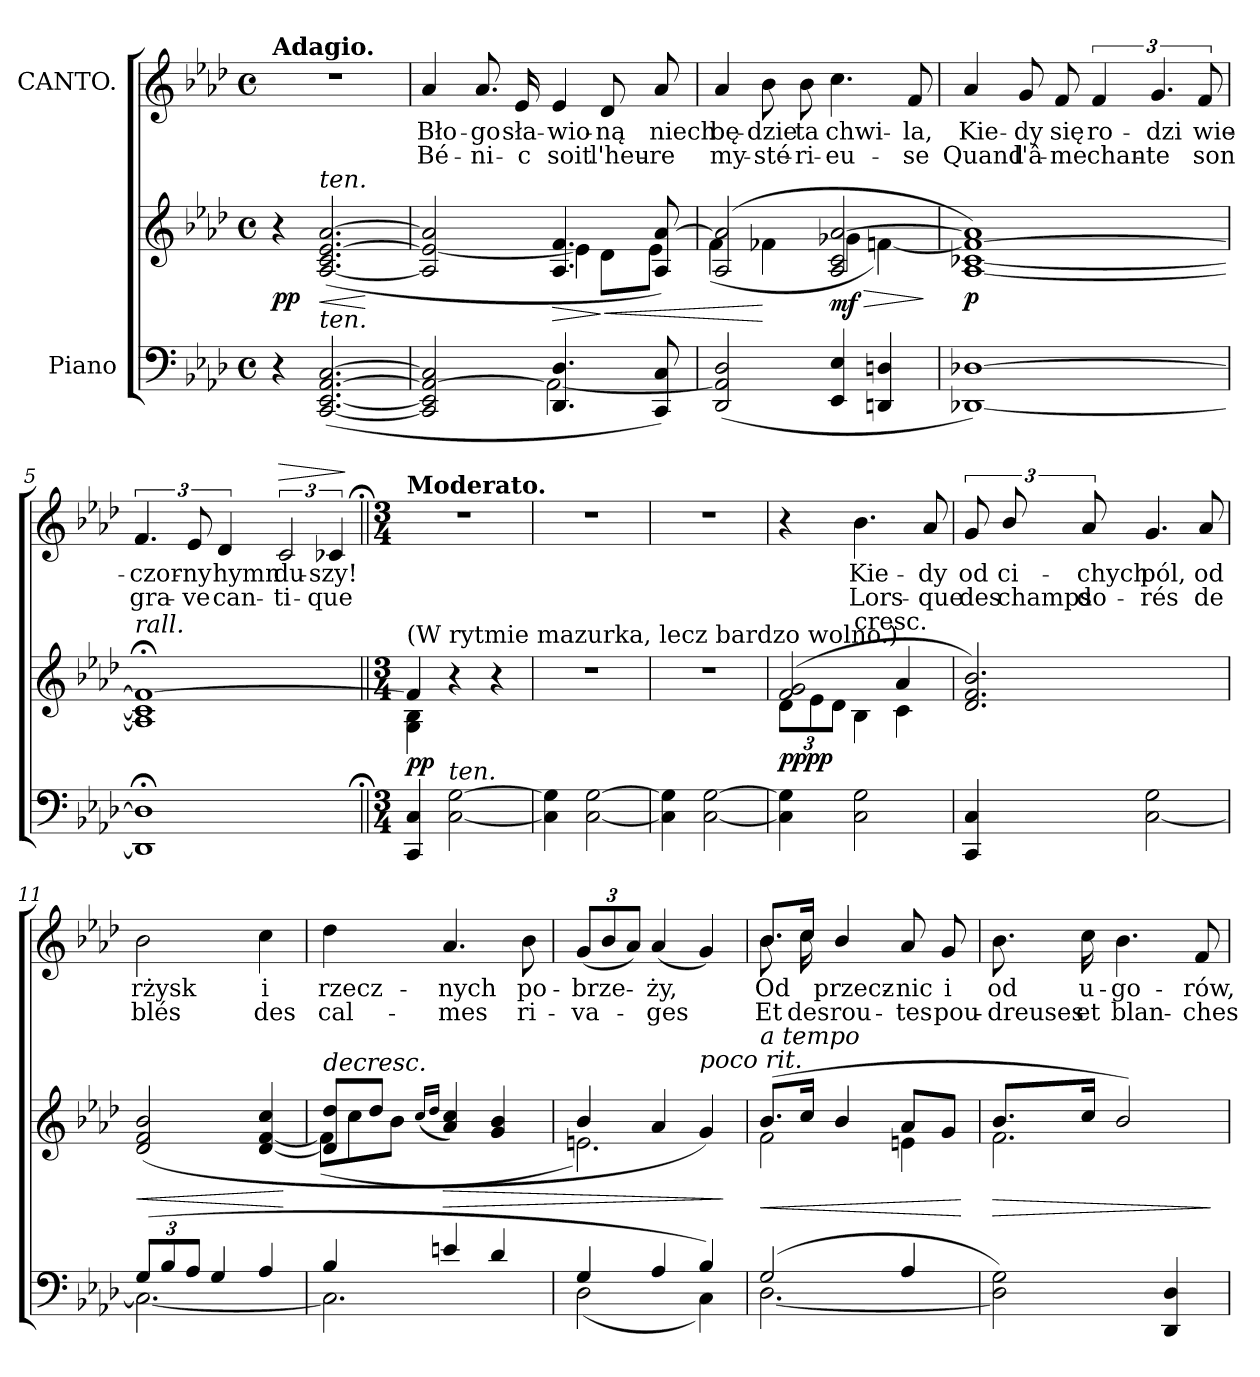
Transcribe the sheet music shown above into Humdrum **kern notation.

**kern	**kern	**dynam	**kern	**text	**text	**dynam
*part2	*part2	*part2	*part1	*part1	*part1	*part1
*staff3	*staff2	*staff2/3	*staff1	*staff1	*staff1	*staff1
*I"Piano	*	*	*I"CANTO.	*	*	*
*clefF4	*clefG2	*	*clefG2	*	*	*
*k[b-e-a-d-]	*k[b-e-a-d-]	*	*k[b-e-a-d-]	*	*	*
*A-:	*A-:	*	*A-:	*	*	*
*M4/4	*M4/4	*	*M4/4	*	*	*
*met(c)	*met(c)	*	*met(c)	*	*	*
=1	=1	=1	=1	=1	=1	=1
!	!	!	!LO:TX:a:B:t=Adagio.	!	!	!
4r	4r	pp	1r	.	.	.
!	!LO:TX:a:i:t=ten.	!	!	!	!	!
!LO:TX:a:i:t=ten.	!	!	!	!	!	!
([2.CC/ [2.EE-/ [2.AA-/ [2.C/	(>[2.A-/ 2.c/ [>2.e-/ [2.a-/	<	.	.	.	.
.	.	[ ]	.	.	.	.
=2	=2	=2	=2	=2	=2	=2
*^	*^	*	*	*	*	*
2CC]/ 2EE-]/ 2AA-_>/ 2C]/	2ryy	2A-]/ 2e-_/ 2a-]/	2ryy	]	4a-/	Bło-	Bé-	.
.	.	.	.	.	8.a-/	-go	-ni-	.
.	.	.	.	.	16e-/	sła-	-c	.
4.DD-/ 4.D-/	2AA-\_	4.A-/ 4.f/	4e-\]	>	4e-/	-wio-	soit	.
.	.	.	8d-\L	] <	8d-/	-ną	l'heu-	.
8CC/ 8C/)	.	8A-/ [8a-/)	8e-\J	.	8a-/	niech	-re	.
*v	*v	*	*	*	*	*	*	*
=3	=3	=3	=3	=3	=3	=3	=3
(2DD-/ 2AA-]/ 2D-/	(2A-/ 2a-]/	(4f\	.	4a-/	bę-	my-	.
.	.	4f-X\	[	8b-\	-dzie	-sté-	.
.	.	.	.	8b-\	ta	-ri-	.
4EE-/ 4E-/	2A-/ 2c/ [2a-/	4g-X\	> mf	4.cc\	chwi-	-eu-	.
4DDn/ 4Dn/	.	[4fn\)	.	.	.	.	.
.	.	.	.	8f/	-la,	-se	.
*	*v	*v	*	*	*	*	*
.	.	]	.	.	.	.
=4	=4	=4	=4	=4	=4	=4
[1DD-X [1D-X)	[1A- [1c-X 1f_ 1a-])	p	4a-/	Kie-	Quand	.
.	.	.	8g/	-dy	l'â-	.
.	.	.	8f/	się	-me	.
.	.	.	6f/	ro-	chan-	.
.	.	.	6.g/	-dzi	-te	.
.	.	.	12f/	wie-	son	.
=5	=5	=5	=5	=5	=5	=5
!	!LO:TX:a:i:t=rall.	!	!	!	!	!
1DD-];< 1D-];<	1A-];< 1c-];< 1f_;<	.	6.f/	-czor-	gra-	.
.	.	.	12e-/	-ny	-ve	.
.	.	.	6d-/	hymn	can-	.
!	!	!	!	!	!	!LO:HP:a
.	.	.	3c/	du-	-ti-	>
.	.	.	6c-X/	-szy!	-que	.
.	.	.	.	.	.	]
=6||;	=6||	=6||;	=6||;	=6||;	=6||;	=6||;
*M3/4	*M3/4	*	*M3/4	*	*	*
*	*^	*	*	*	*	*
!	!	!	!	!LO:TX:a:B:t=Moderato.	!	!	!
!	!LO:TX:a:t=(W rytmie mazurka, lecz bardzo wolno.)	!	!	!	!	!	!
4CC/ 4C/	4f/]	4G\ 4B-\	pp	2.r	.	.	.
!LO:TX:a:i:t=ten.	!	!	!	!	!	!	!
[2C\ [2G\	4r	4ryy	.	.	.	.	.
.	4r	4ryy	.	.	.	.	.
*	*v	*v	*	*	*	*	*
=7	=7	=7	=7	=7	=7	=7
4C]\ 4G]\	2.r	.	2.r	.	.	.
[2C\ [2G\	.	.	.	.	.	.
=8	=8	=8	=8	=8	=8	=8
4C]\ 4G]\	2.r	.	2.r	.	.	.
[2C\ [2G\	.	.	.	.	.	.
=9	=9	=9	=9	=9	=9	=9
*	*^	*	*	*	*	*
4C]\ 4G]\	(2f/ 2g/	12d-\L	pp pp	4r	.	.	.
.	.	12e-\	.	.	.	.	.
.	.	12d-\J	.	.	.	.	.
!	!	!LO:TX:a:t=cresc.	!	!	!	!	!
2C\ 2G\	.	4B-\	.	4.b-\	Kie-	Lors-	.
.	4a-/	4c\	.	.	.	.	.
.	.	.	.	8a-/	-dy	-que	.
*	*v	*v	*	*	*	*	*
=10	=10	=10	=10	=10	=10	=10
4CC/ 4C/	2.d-/ 2.f/ 2.b-/)	.	12g/	od	des	.
.	.	.	12b-/	ci-	champs	.
.	.	.	12a-/	-chych	do-	.
[2C\ 2G\	.	.	4.g/	pól,	-rés	.
.	.	.	8a-/	od	de	.
=11	=11	=11	=11	=11	=11	=11
*^	*	*	*	*	*	*
(12G/L	2.C\_	(>2d-/ 2f/ 2b-/	<	2b-\	rżysk	blés	.
12B-/	.	.	.	.	.	.	.
12A-/J	.	.	.	.	.	.	.
4G/	.	.	.	.	.	.	.
4A-/	.	[4d-/ [4f/ 4cc/	.	4cc\	i	des	.
*v	*v	*	*	*	*	*	*
.	.	[	.	.	.	.
=12	=12	=12	=12	=12	=12	=12
*^	*^	*	*	*	*	*
*	*	*	*Xtuplet	*	*	*	*	*
!	!	!	!	!LO:HP:a	!	!	!	!
4B-/	2.C\]	8d-]/ 8dd-/L	(12f\L]	>	4dd-\	rzecz-	cal-	.
.	.	.	12cc\	.	.	.	.	.
.	.	8dd-/J	.	.	.	.	.	.
.	.	.	12b-\J	.	.	.	.	.
.	.	(<16qqcc/LL	.	.	.	.	.	.
.	.	16qqdd-/JJ	.	.	.	.	.	.
4en/	.	4a-/ 4cc/)	4rFyy	>	4.a-/	-nych	-mes	.
4d-/	.	4g/ 4b-/	4ryy	.	.	.	.	.
.	.	.	.	.	8b-\	po-	ri-	.
=13	=13	=13	=13	=13	=13	=13	=13	=13
4G/	(2D-\	4b-/	2.en\)	.	(12g/L	-brze-	-va-	.
.	.	.	.	.	12b-/	.	.	.
.	.	.	.	.	12a-/J)	.	.	.
4A-/	.	4a-/	.	.	(4a-/	-ży,	-ges	.
!	!	!LO:TX:a:i:t=poco rit.	!	!	!	!	!	!
4B-/)	4C\)	4g/)	.	.	4g/)	.	.	.
*v	*v	*	*	*	*	*	*	*
*	*v	*v	*	*	*	*	*
.	.	] ]	.	.	.	.
=14	=14	=14	=14	=14	=14	=14
*^	*^	*	*^	*	*	*
!	!	!LO:TX:a:i:t=a tempo	!	!	!	!	!	!	!
(2G/	[2.D-\	(8.b-/L	2f\	<	8.b-/L	8.b-\	Od	Et	.
.	.	16cc/Jk	.	.	16cc/Jk	16cc\	.	des	.
.	.	4b-/	.	.	4b-/	4ryy	przecz-	rou-	.
4A-/	.	8a-/L	4en\	.	8a-/	8ryy	-nic	-tes	.
.	.	8g/J	.	.	8g/	8ryy	i	pou-	.
*v	*v	*	*	*	*v	*v	*	*	*
*	*v	*v	*	*	*	*	*
.	.	[	.	.	.	.
=15	=15	=15	=15	=15	=15	=15
*	*^	*	*	*	*	*
2D-]\ 2G\)	8.b-/L	2.f\	>	8.b-\	od	-dreuses	.
.	16cc/Jk	.	.	16cc\	u-	et	.
.	2b-/)	.	.	4.b-\	-go-	blan-	.
4DD-/ 4D-/	.	.	.	.	.	.	.
.	.	.	.	8f/	-rów,	-ches	.
*	*v	*v	*	*	*	*	*
.	.	]	.	.	.	.
=	=	=	=	=	=	=
*-	*-	*-	*-	*-	*-	*-
